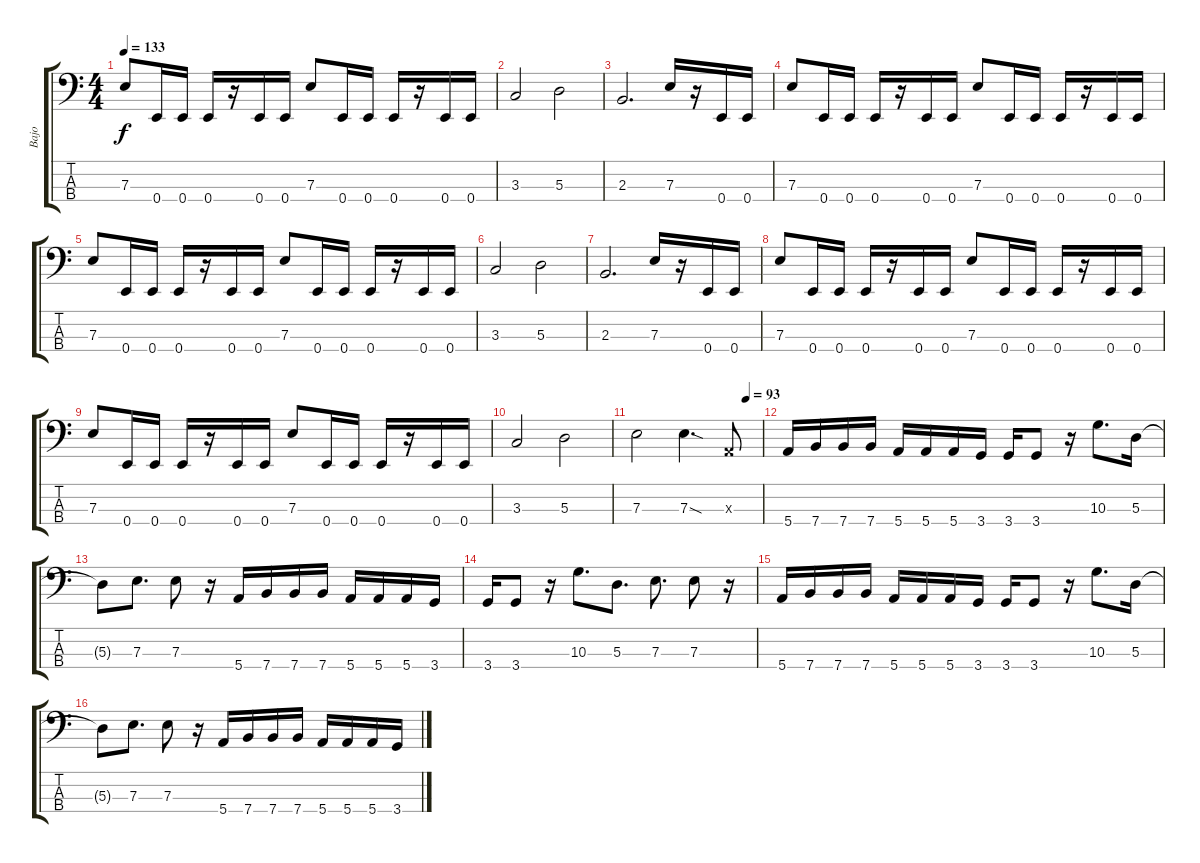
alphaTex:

\track ("Bajo" "Bajo") {instrument electricbassfinger}
\staff {score tabs}
\tuning (G2 D2 A1 E1) {hide}
\ts (4 4)
\tempo 133
\clef f4
\ks c
7.3.8{dy f} 0.4.16 0.4.16 0.4.16 r.16 0.4.16 0.4.16 7.3.8 0.4.16 0.4.16 0.4.16 r.16 0.4.16 0.4.16 |
3.3.2 5.3.2 |
2.3.2{d} 7.3.16 r.16 0.4.16 0.4.16 |
7.3.8 0.4.16 0.4.16 0.4.16 r.16 0.4.16 0.4.16 7.3.8 0.4.16 0.4.16 0.4.16 r.16 0.4.16 0.4.16 |
7.3.8 0.4.16 0.4.16 0.4.16 r.16 0.4.16 0.4.16 7.3.8 0.4.16 0.4.16 0.4.16 r.16 0.4.16 0.4.16 |
3.3.2 5.3.2 |
2.3.2{d} 7.3.16 r.16 0.4.16 0.4.16 |
7.3.8 0.4.16 0.4.16 0.4.16 r.16 0.4.16 0.4.16 7.3.8 0.4.16 0.4.16 0.4.16 r.16 0.4.16 0.4.16 |
7.3.8 0.4.16 0.4.16 0.4.16 r.16 0.4.16 0.4.16 7.3.8 0.4.16 0.4.16 0.4.16 r.16 0.4.16 0.4.16 |
3.3.2 5.3.2 |
\tempo (93 0.875)
7.3.2 7.3{sod}.4{d} 0.3{x}.8 |
5.4.16 7.4.16 7.4.16 7.4.16 5.4.16 5.4.16 5.4.16 3.4.16 3.4.16 3.4.8 r.16 10.3.8{d} 5.3.16 |
5.3{t}.8 7.3.8{d} 7.3.8 r.16 5.4.16 7.4.16 7.4.16 7.4.16 5.4.16 5.4.16 5.4.16 3.4.16 |
3.4.16 3.4.8 r.16 10.3.8{d} 5.3.8{d} 7.3.8{d} 7.3.8 r.16 |
5.4.16 7.4.16 7.4.16 7.4.16 5.4.16 5.4.16 5.4.16 3.4.16 3.4.16 3.4.8 r.16 10.3.8{d} 5.3.16 |
5.3{t}.8 7.3.8{d} 7.3.8 r.16 5.4.16 7.4.16 7.4.16 7.4.16 5.4.16 5.4.16 5.4.16 3.4.16
